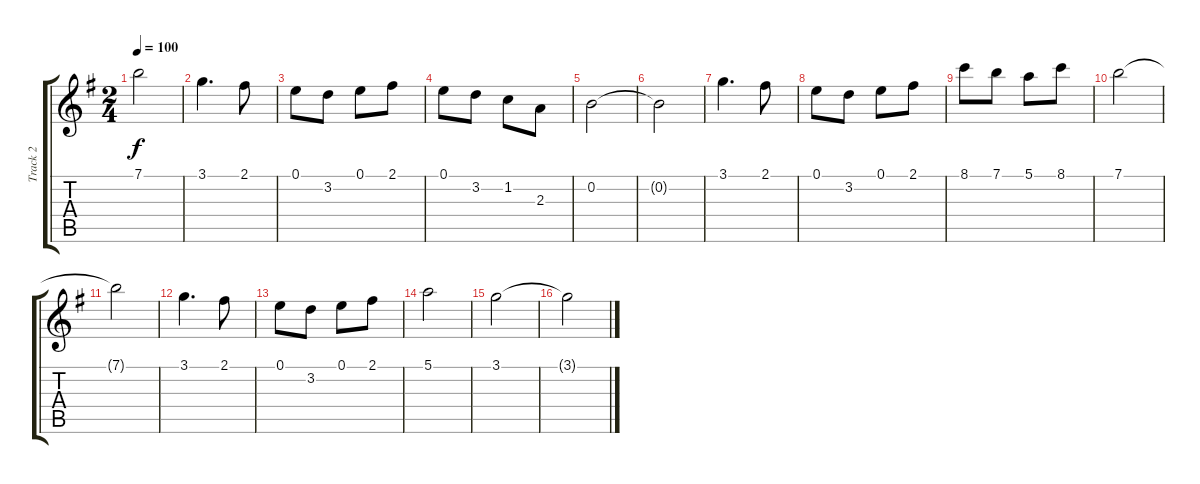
\track ("Track 2" "Track 2") {instrument acousticguitarnylon}
\staff {score tabs}
\tuning (E4 B3 G3 D3 A2 E2) {hide}
\ts (2 4)
\tempo 100
\clef g2
\ks g
7.1{t}.2{dy f} |
3.1.4{d} 2.1.8 |
0.1.8 3.2.8 0.1.8 2.1.8 |
0.1.8 3.2.8 1.2.8 2.3.8 |
0.2.2 |
0.2{t}.2 |
3.1.4{d} 2.1.8 |
0.1.8 3.2.8 0.1.8 2.1.8 |
8.1.8 7.1.8 5.1.8 8.1.8 |
7.1.2 |
7.1{t}.2 |
3.1.4{d} 2.1.8 |
0.1.8 3.2.8 0.1.8 2.1.8 |
5.1.2 |
3.1.2 |
3.1{t}.2
